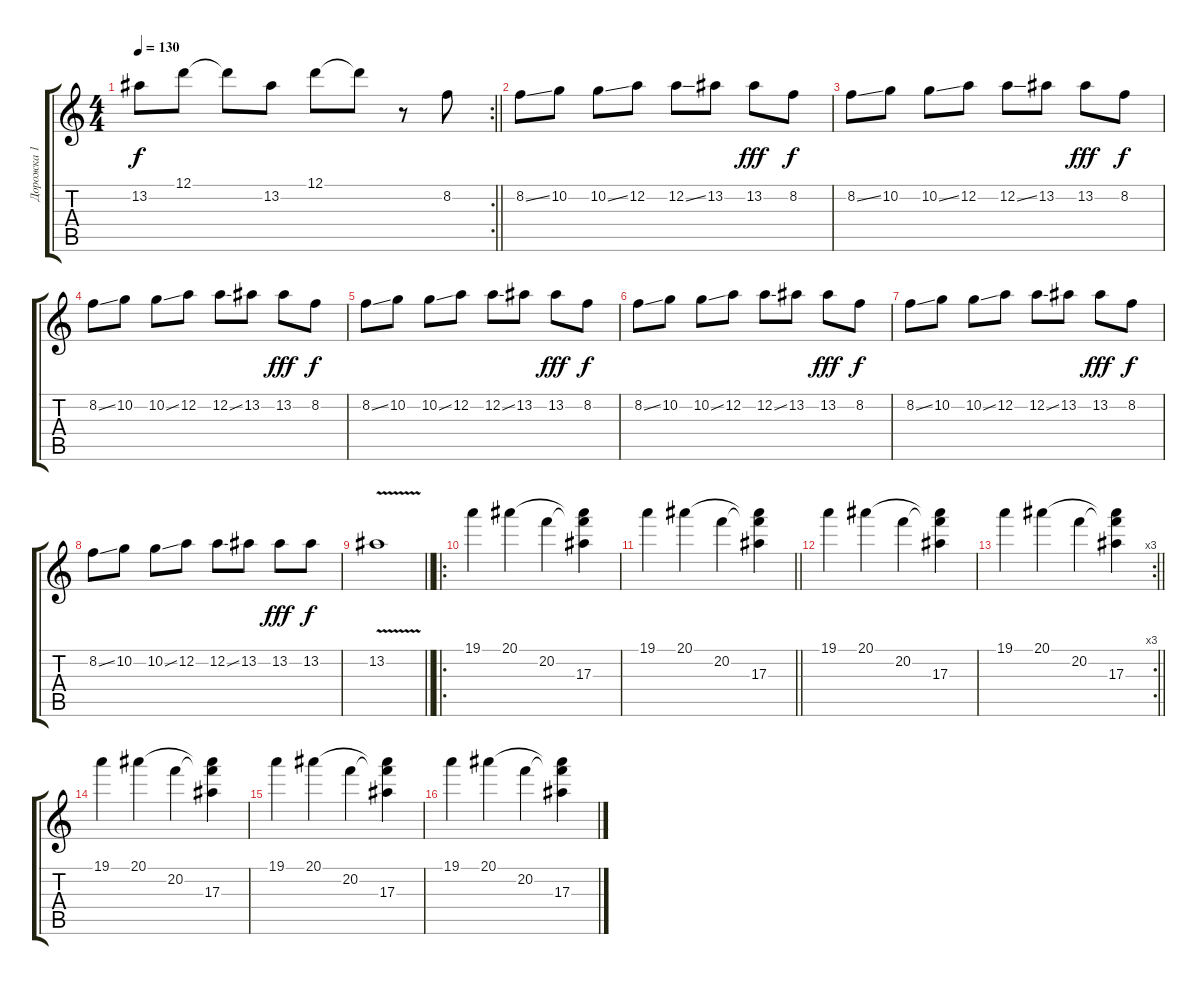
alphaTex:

\track ("Дорожка 1" "Дорожка 1") {instrument electricguitarjazz}
\staff {score tabs}
\tuning (D4 A3 F3 C3 G2 D2) {hide}
\rc 2
\ts (4 4)
\tempo 130
\clef g2
\barLineRight lightlight
\ks c
13.2.8{dy f} 12.1.8 12.1{t}.8 13.2.8 12.1.8 12.1{t}.8 r.8 8.2.8 |
8.2{ss}.8 10.2.8 10.2{ss}.8 12.2.8 12.2{ss}.8 13.2.8 13.2.8{dy fff} 8.2.8{dy f} |
8.2{ss}.8 10.2.8 10.2{ss}.8 12.2.8 12.2{ss}.8 13.2.8 13.2.8{dy fff} 8.2.8{dy f} |
8.2{ss}.8 10.2.8 10.2{ss}.8 12.2.8 12.2{ss}.8 13.2.8 13.2.8{dy fff} 8.2.8{dy f} |
8.2{ss}.8 10.2.8 10.2{ss}.8 12.2.8 12.2{ss}.8 13.2.8 13.2.8{dy fff} 8.2.8{dy f} |
8.2{ss}.8 10.2.8 10.2{ss}.8 12.2.8 12.2{ss}.8 13.2.8 13.2.8{dy fff} 8.2.8{dy f} |
8.2{ss}.8 10.2.8 10.2{ss}.8 12.2.8 12.2{ss}.8 13.2.8 13.2.8{dy fff} 8.2.8{dy f} |
8.2{ss}.8 10.2.8 10.2{ss}.8 12.2.8 12.2{ss}.8 13.2.8 13.2.8{dy fff} 13.2.8{dy f} |
\barLineRight lightlight
13.2{v}.1 |
\ro
19.1.4 20.1.4 20.2.4 (20.1{t} 20.2{t} 17.3).4 |
\barLineRight lightlight
19.1.4 20.1.4 20.2.4 (20.1{t} 20.2{t} 17.3).4 |
19.1.4 20.1.4 20.2.4 (20.1{t} 20.2{t} 17.3).4 |
\rc 3
\barLineRight lightlight
19.1.4 20.1.4 20.2.4 (20.1{t} 20.2{t} 17.3).4 |
19.1.4 20.1.4 20.2.4 (20.1{t} 20.2{t} 17.3).4 |
19.1.4 20.1.4 20.2.4 (20.1{t} 20.2{t} 17.3).4 |
19.1.4 20.1.4 20.2.4 (20.1{t} 20.2{t} 17.3).4
